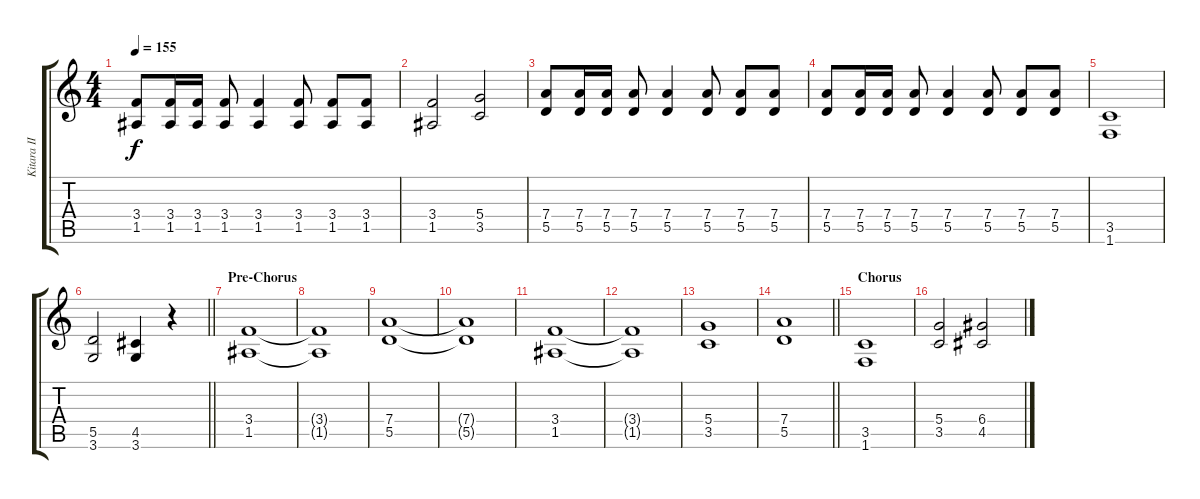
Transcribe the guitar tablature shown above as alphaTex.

\track ("Kitara II" "Kitara II") {instrument distortionguitar}
\staff {score tabs}
\tuning (E4 B3 G3 D3 A2 E2) {hide}
\ts (4 4)
\tempo 155
\clef g2
\ks c
(3.4 1.5).8{dy f} (3.4 1.5).16 (3.4 1.5).16 (3.4 1.5).8 (3.4 1.5).4 (3.4 1.5).8 (3.4 1.5).8 (3.4 1.5).8 |
(3.4 1.5).2 (5.4 3.5).2 |
(7.4 5.5).8 (7.4 5.5).16 (7.4 5.5).16 (7.4 5.5).8 (7.4 5.5).4 (7.4 5.5).8 (7.4 5.5).8 (7.4 5.5).8 |
(7.4 5.5).8 (7.4 5.5).16 (7.4 5.5).16 (7.4 5.5).8 (7.4 5.5).4 (7.4 5.5).8 (7.4 5.5).8 (7.4 5.5).8 |
(3.5 1.6).1 |
\barLineRight lightlight
(5.5 3.6).2 (4.5 3.6).4 r.4 |
\section ("" "Pre-Chorus")
(3.4 1.5).1 |
(3.4{t} 1.5{t}).1 |
(7.4 5.5).1 |
(7.4{t} 5.5{t}).1 |
(3.4 1.5).1 |
(3.4{t} 1.5{t}).1 |
(5.4 3.5).1 |
\barLineRight lightlight
(7.4 5.5).1 |
\section ("" "Chorus")
(3.5 1.6).1 |
(5.4 3.5).2 (6.4 4.5).2
